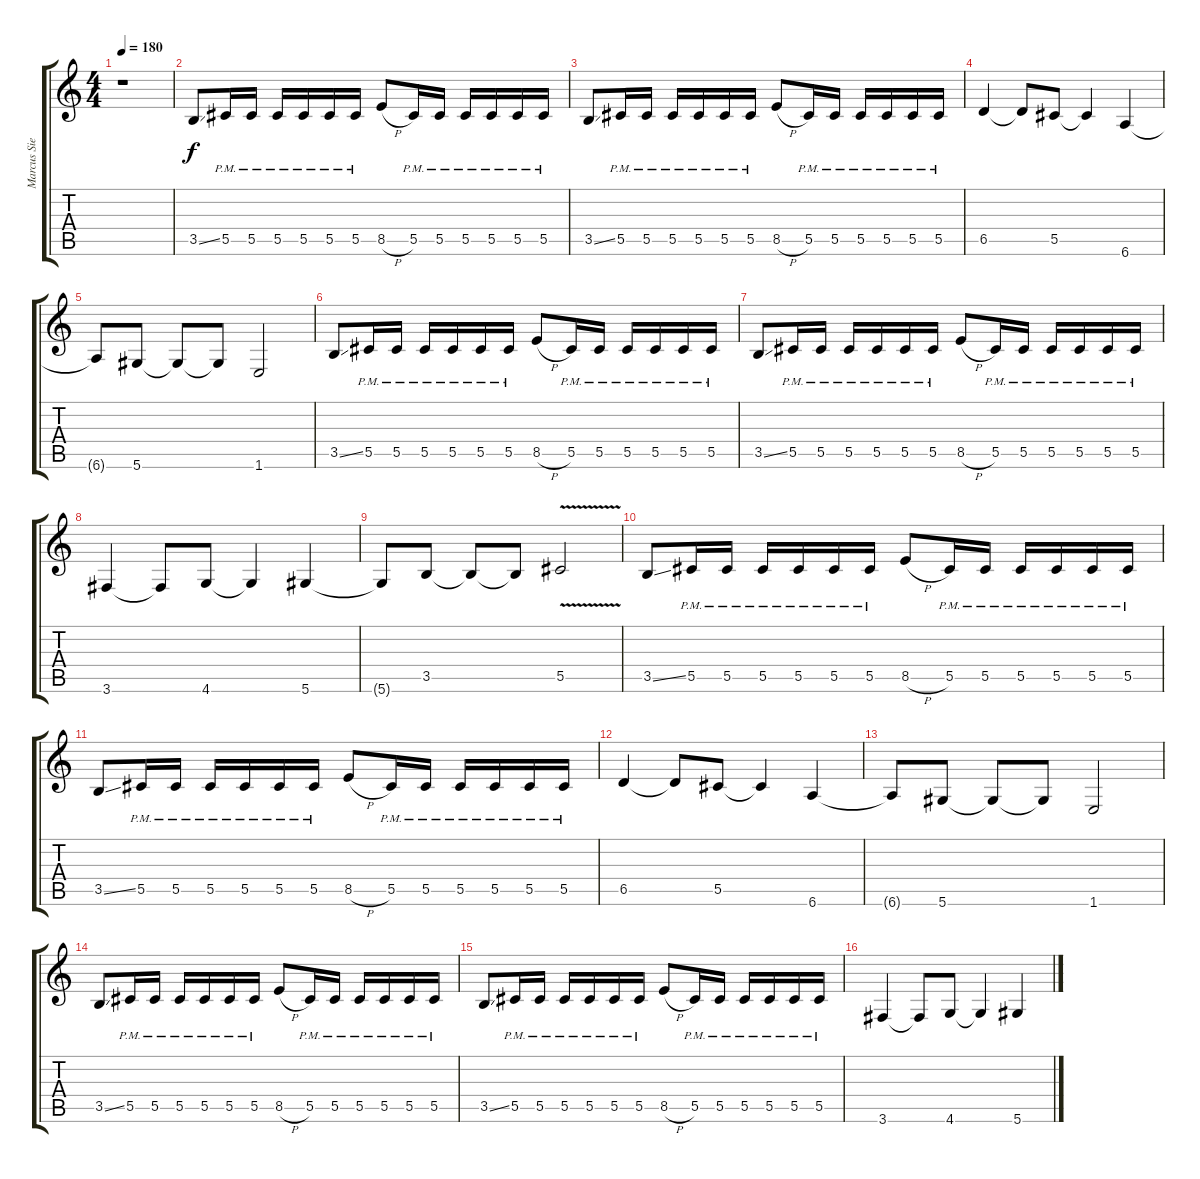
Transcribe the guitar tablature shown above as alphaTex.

\track ("Marcus Siepen" "Marcus Sie") {instrument distortionguitar}
\staff {score tabs}
\tuning (Eb4 Bb3 Gb3 Db3 Ab2 Eb2) {hide}
\ts (4 4)
\tempo 180
\clef g2
\ks c
r.1{dy f instrument distortionguitar} |
3.5{ss}.8 5.5{pm}.16 5.5{pm}.16 5.5{pm}.16 5.5{pm}.16 5.5{pm}.16 5.5{pm}.16 8.5{h}.8 5.5{pm}.16 5.5{pm}.16 5.5{pm}.16 5.5{pm}.16 5.5{pm}.16 5.5{pm}.16 |
3.5{ss}.8 5.5{pm}.16 5.5{pm}.16 5.5{pm}.16 5.5{pm}.16 5.5{pm}.16 5.5{pm}.16 8.5{h}.8 5.5{pm}.16 5.5{pm}.16 5.5{pm}.16 5.5{pm}.16 5.5{pm}.16 5.5{pm}.16 |
6.5.4 6.5{t}.8 5.5.8 5.5{t}.4 6.6.4 |
6.6{t}.8 5.6.8 5.6{t}.8 5.6{t}.8 1.6.2 |
3.5{ss}.8 5.5{pm}.16 5.5{pm}.16 5.5{pm}.16 5.5{pm}.16 5.5{pm}.16 5.5{pm}.16 8.5{h}.8 5.5{pm}.16 5.5{pm}.16 5.5{pm}.16 5.5{pm}.16 5.5{pm}.16 5.5{pm}.16 |
3.5{ss}.8 5.5{pm}.16 5.5{pm}.16 5.5{pm}.16 5.5{pm}.16 5.5{pm}.16 5.5{pm}.16 8.5{h}.8 5.5{pm}.16 5.5{pm}.16 5.5{pm}.16 5.5{pm}.16 5.5{pm}.16 5.5{pm}.16 |
3.6.4 3.6{t}.8 4.6.8 4.6{t}.4 5.6.4 |
5.6{t}.8 3.5.8 3.5{t}.8 3.5{t}.8 5.5{v}.2 |
3.5{ss}.8 5.5{pm}.16 5.5{pm}.16 5.5{pm}.16 5.5{pm}.16 5.5{pm}.16 5.5{pm}.16 8.5{h}.8 5.5{pm}.16 5.5{pm}.16 5.5{pm}.16 5.5{pm}.16 5.5{pm}.16 5.5{pm}.16 |
3.5{ss}.8 5.5{pm}.16 5.5{pm}.16 5.5{pm}.16 5.5{pm}.16 5.5{pm}.16 5.5{pm}.16 8.5{h}.8 5.5{pm}.16 5.5{pm}.16 5.5{pm}.16 5.5{pm}.16 5.5{pm}.16 5.5{pm}.16 |
6.5.4 6.5{t}.8 5.5.8 5.5{t}.4 6.6.4 |
6.6{t}.8 5.6.8 5.6{t}.8 5.6{t}.8 1.6.2 |
3.5{ss}.8 5.5{pm}.16 5.5{pm}.16 5.5{pm}.16 5.5{pm}.16 5.5{pm}.16 5.5{pm}.16 8.5{h}.8 5.5{pm}.16 5.5{pm}.16 5.5{pm}.16 5.5{pm}.16 5.5{pm}.16 5.5{pm}.16 |
3.5{ss}.8 5.5{pm}.16 5.5{pm}.16 5.5{pm}.16 5.5{pm}.16 5.5{pm}.16 5.5{pm}.16 8.5{h}.8 5.5{pm}.16 5.5{pm}.16 5.5{pm}.16 5.5{pm}.16 5.5{pm}.16 5.5{pm}.16 |
3.6.4 3.6{t}.8 4.6.8 4.6{t}.4 5.6.4
